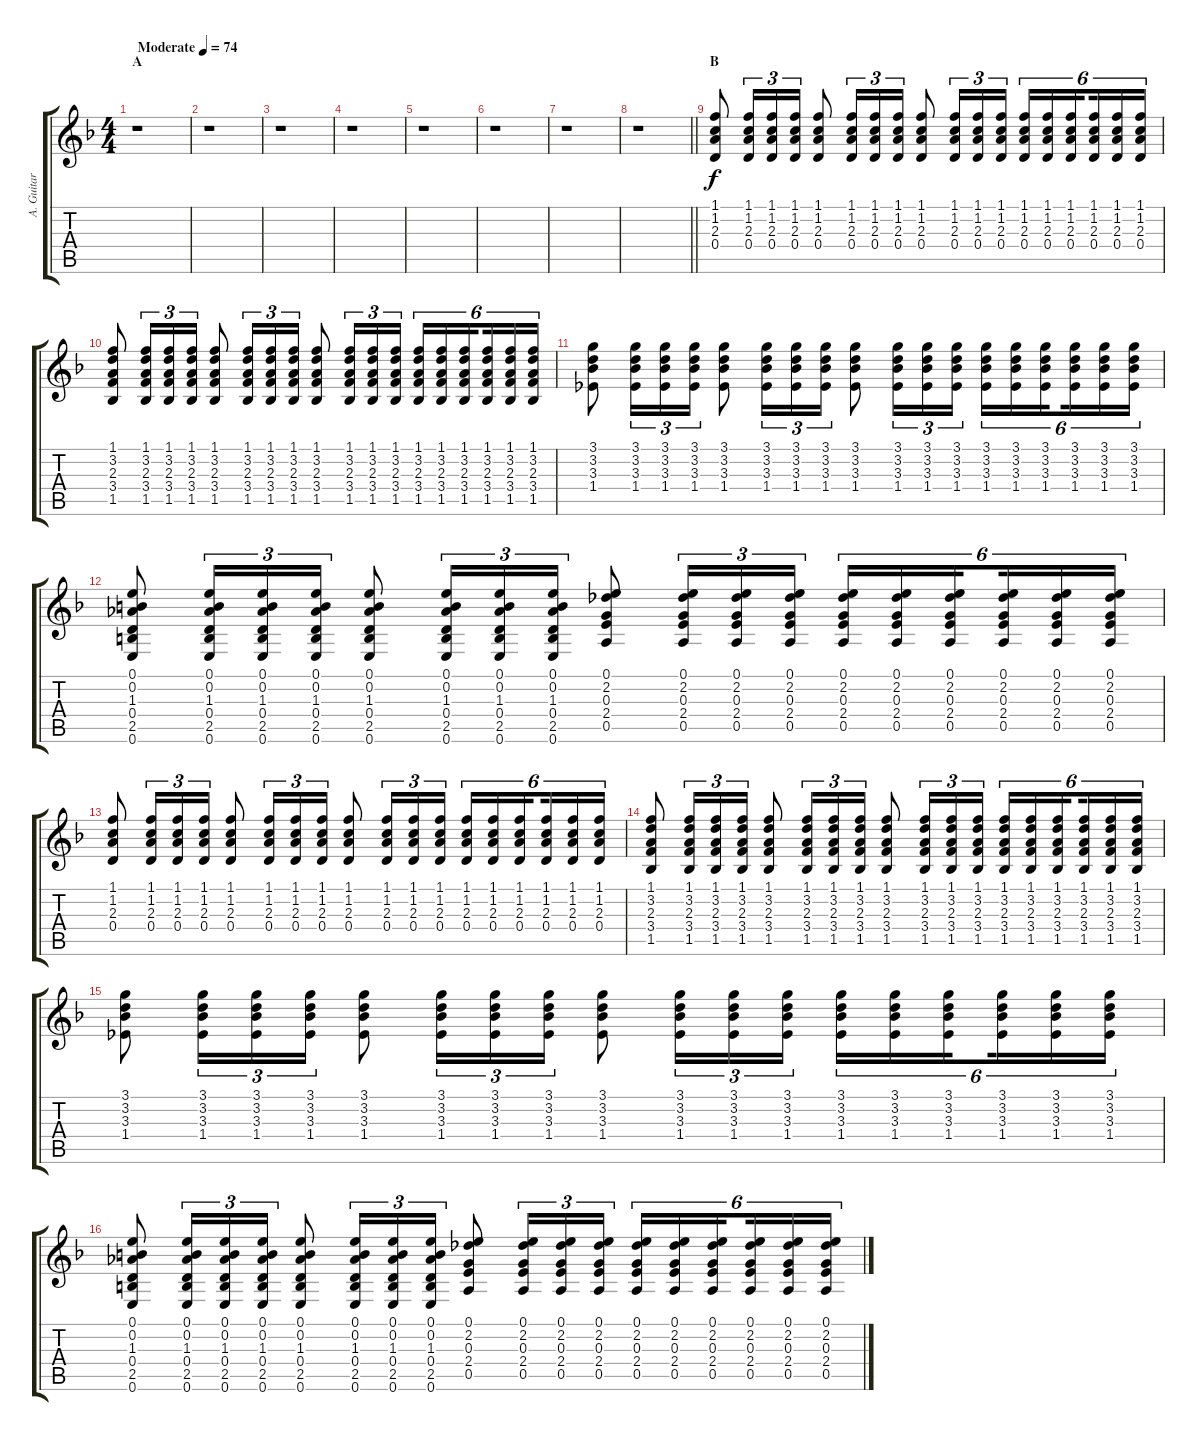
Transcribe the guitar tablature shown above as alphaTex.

\track ("A. Guitar" "A. Guitar") {instrument acousticguitarsteel}
\staff {score tabs}
\tuning (E4 B3 G3 D3 A2 E2) {hide}
\ts (4 4)
\section ("" "A")
\tempo (74 "Moderate")
\clef g2
\ks f
r.1{dy f instrument acousticguitarsteel} |
r.1 |
r.1 |
r.1 |
r.1 |
r.1 |
r.1 |
\barLineRight lightlight
r.1 |
\section ("" "B")
(1.1 1.2 2.3 0.4).8 (1.1 1.2 2.3 0.4).16{tu (3 2)} (1.1 1.2 2.3 0.4).16{tu (3 2)} (1.1 1.2 2.3 0.4).16{tu (3 2)} (1.1 1.2 2.3 0.4).8 (1.1 1.2 2.3 0.4).16{tu (3 2)} (1.1 1.2 2.3 0.4).16{tu (3 2)} (1.1 1.2 2.3 0.4).16{tu (3 2)} (1.1 1.2 2.3 0.4).8 (1.1 1.2 2.3 0.4).16{tu (3 2)} (1.1 1.2 2.3 0.4).16{tu (3 2)} (1.1 1.2 2.3 0.4).16{tu (3 2)} (1.1 1.2 2.3 0.4).16{tu (6 4)} (1.1 1.2 2.3 0.4).16{tu (6 4)} (1.1 1.2 2.3 0.4).16{tu (6 4) beam splitsecondary} (1.1 1.2 2.3 0.4).16{tu (6 4)} (1.1 1.2 2.3 0.4).16{tu (6 4)} (1.1 1.2 2.3 0.4).16{tu (6 4)} |
(1.1 3.2 2.3 3.4 1.5).8 (1.1 3.2 2.3 3.4 1.5).16{tu (3 2)} (1.1 3.2 2.3 3.4 1.5).16{tu (3 2)} (1.1 3.2 2.3 3.4 1.5).16{tu (3 2)} (1.1 3.2 2.3 3.4 1.5).8 (1.1 3.2 2.3 3.4 1.5).16{tu (3 2)} (1.1 3.2 2.3 3.4 1.5).16{tu (3 2)} (1.1 3.2 2.3 3.4 1.5).16{tu (3 2)} (1.1 3.2 2.3 3.4 1.5).8 (1.1 3.2 2.3 3.4 1.5).16{tu (3 2)} (1.1 3.2 2.3 3.4 1.5).16{tu (3 2)} (1.1 3.2 2.3 3.4 1.5).16{tu (3 2)} (1.1 3.2 2.3 3.4 1.5).16{tu (6 4)} (1.1 3.2 2.3 3.4 1.5).16{tu (6 4)} (1.1 3.2 2.3 3.4 1.5).16{tu (6 4) beam splitsecondary} (1.1 3.2 2.3 3.4 1.5).16{tu (6 4)} (1.1 3.2 2.3 3.4 1.5).16{tu (6 4)} (1.1 3.2 2.3 3.4 1.5).16{tu (6 4)} |
(3.1 3.2 3.3 1.4).8 (3.1 3.2 3.3 1.4).16{tu (3 2)} (3.1 3.2 3.3 1.4).16{tu (3 2)} (3.1 3.2 3.3 1.4).16{tu (3 2)} (3.1 3.2 3.3 1.4).8 (3.1 3.2 3.3 1.4).16{tu (3 2)} (3.1 3.2 3.3 1.4).16{tu (3 2)} (3.1 3.2 3.3 1.4).16{tu (3 2)} (3.1 3.2 3.3 1.4).8 (3.1 3.2 3.3 1.4).16{tu (3 2)} (3.1 3.2 3.3 1.4).16{tu (3 2)} (3.1 3.2 3.3 1.4).16{tu (3 2)} (3.1 3.2 3.3 1.4).16{tu (6 4)} (3.1 3.2 3.3 1.4).16{tu (6 4)} (3.1 3.2 3.3 1.4).16{tu (6 4) beam splitsecondary} (3.1 3.2 3.3 1.4).16{tu (6 4)} (3.1 3.2 3.3 1.4).16{tu (6 4)} (3.1 3.2 3.3 1.4).16{tu (6 4)} |
(0.1 0.2 1.3 0.4 2.5 0.6).8 (0.1 0.2 1.3 0.4 2.5 0.6).16{tu (3 2)} (0.1 0.2 1.3 0.4 2.5 0.6).16{tu (3 2)} (0.1 0.2 1.3 0.4 2.5 0.6).16{tu (3 2)} (0.1 0.2 1.3 0.4 2.5 0.6).8 (0.1 0.2 1.3 0.4 2.5 0.6).16{tu (3 2)} (0.1 0.2 1.3 0.4 2.5 0.6).16{tu (3 2)} (0.1 0.2 1.3 0.4 2.5 0.6).16{tu (3 2)} (0.1 2.2 0.3 2.4 0.5).8 (0.1 2.2 0.3 2.4 0.5).16{tu (3 2)} (0.1 2.2 0.3 2.4 0.5).16{tu (3 2)} (0.1 2.2 0.3 2.4 0.5).16{tu (3 2)} (0.1 2.2 0.3 2.4 0.5).16{tu (6 4)} (0.1 2.2 0.3 2.4 0.5).16{tu (6 4)} (0.1 2.2 0.3 2.4 0.5).16{tu (6 4) beam splitsecondary} (0.1 2.2 0.3 2.4 0.5).16{tu (6 4)} (0.1 2.2 0.3 2.4 0.5).16{tu (6 4)} (0.1 2.2 0.3 2.4 0.5).16{tu (6 4)} |
(1.1 1.2 2.3 0.4).8 (1.1 1.2 2.3 0.4).16{tu (3 2)} (1.1 1.2 2.3 0.4).16{tu (3 2)} (1.1 1.2 2.3 0.4).16{tu (3 2)} (1.1 1.2 2.3 0.4).8 (1.1 1.2 2.3 0.4).16{tu (3 2)} (1.1 1.2 2.3 0.4).16{tu (3 2)} (1.1 1.2 2.3 0.4).16{tu (3 2)} (1.1 1.2 2.3 0.4).8 (1.1 1.2 2.3 0.4).16{tu (3 2)} (1.1 1.2 2.3 0.4).16{tu (3 2)} (1.1 1.2 2.3 0.4).16{tu (3 2)} (1.1 1.2 2.3 0.4).16{tu (6 4)} (1.1 1.2 2.3 0.4).16{tu (6 4)} (1.1 1.2 2.3 0.4).16{tu (6 4) beam splitsecondary} (1.1 1.2 2.3 0.4).16{tu (6 4)} (1.1 1.2 2.3 0.4).16{tu (6 4)} (1.1 1.2 2.3 0.4).16{tu (6 4)} |
(1.1 3.2 2.3 3.4 1.5).8 (1.1 3.2 2.3 3.4 1.5).16{tu (3 2)} (1.1 3.2 2.3 3.4 1.5).16{tu (3 2)} (1.1 3.2 2.3 3.4 1.5).16{tu (3 2)} (1.1 3.2 2.3 3.4 1.5).8 (1.1 3.2 2.3 3.4 1.5).16{tu (3 2)} (1.1 3.2 2.3 3.4 1.5).16{tu (3 2)} (1.1 3.2 2.3 3.4 1.5).16{tu (3 2)} (1.1 3.2 2.3 3.4 1.5).8 (1.1 3.2 2.3 3.4 1.5).16{tu (3 2)} (1.1 3.2 2.3 3.4 1.5).16{tu (3 2)} (1.1 3.2 2.3 3.4 1.5).16{tu (3 2)} (1.1 3.2 2.3 3.4 1.5).16{tu (6 4)} (1.1 3.2 2.3 3.4 1.5).16{tu (6 4)} (1.1 3.2 2.3 3.4 1.5).16{tu (6 4) beam splitsecondary} (1.1 3.2 2.3 3.4 1.5).16{tu (6 4)} (1.1 3.2 2.3 3.4 1.5).16{tu (6 4)} (1.1 3.2 2.3 3.4 1.5).16{tu (6 4)} |
(3.1 3.2 3.3 1.4).8 (3.1 3.2 3.3 1.4).16{tu (3 2)} (3.1 3.2 3.3 1.4).16{tu (3 2)} (3.1 3.2 3.3 1.4).16{tu (3 2)} (3.1 3.2 3.3 1.4).8 (3.1 3.2 3.3 1.4).16{tu (3 2)} (3.1 3.2 3.3 1.4).16{tu (3 2)} (3.1 3.2 3.3 1.4).16{tu (3 2)} (3.1 3.2 3.3 1.4).8 (3.1 3.2 3.3 1.4).16{tu (3 2)} (3.1 3.2 3.3 1.4).16{tu (3 2)} (3.1 3.2 3.3 1.4).16{tu (3 2)} (3.1 3.2 3.3 1.4).16{tu (6 4)} (3.1 3.2 3.3 1.4).16{tu (6 4)} (3.1 3.2 3.3 1.4).16{tu (6 4) beam splitsecondary} (3.1 3.2 3.3 1.4).16{tu (6 4)} (3.1 3.2 3.3 1.4).16{tu (6 4)} (3.1 3.2 3.3 1.4).16{tu (6 4)} |
(0.1 0.2 1.3 0.4 2.5 0.6).8 (0.1 0.2 1.3 0.4 2.5 0.6).16{tu (3 2)} (0.1 0.2 1.3 0.4 2.5 0.6).16{tu (3 2)} (0.1 0.2 1.3 0.4 2.5 0.6).16{tu (3 2)} (0.1 0.2 1.3 0.4 2.5 0.6).8 (0.1 0.2 1.3 0.4 2.5 0.6).16{tu (3 2)} (0.1 0.2 1.3 0.4 2.5 0.6).16{tu (3 2)} (0.1 0.2 1.3 0.4 2.5 0.6).16{tu (3 2)} (0.1 2.2 0.3 2.4 0.5).8 (0.1 2.2 0.3 2.4 0.5).16{tu (3 2)} (0.1 2.2 0.3 2.4 0.5).16{tu (3 2)} (0.1 2.2 0.3 2.4 0.5).16{tu (3 2)} (0.1 2.2 0.3 2.4 0.5).16{tu (6 4)} (0.1 2.2 0.3 2.4 0.5).16{tu (6 4)} (0.1 2.2 0.3 2.4 0.5).16{tu (6 4) beam splitsecondary} (0.1 2.2 0.3 2.4 0.5).16{tu (6 4)} (0.1 2.2 0.3 2.4 0.5).16{tu (6 4)} (0.1 2.2 0.3 2.4 0.5).16{tu (6 4)}
